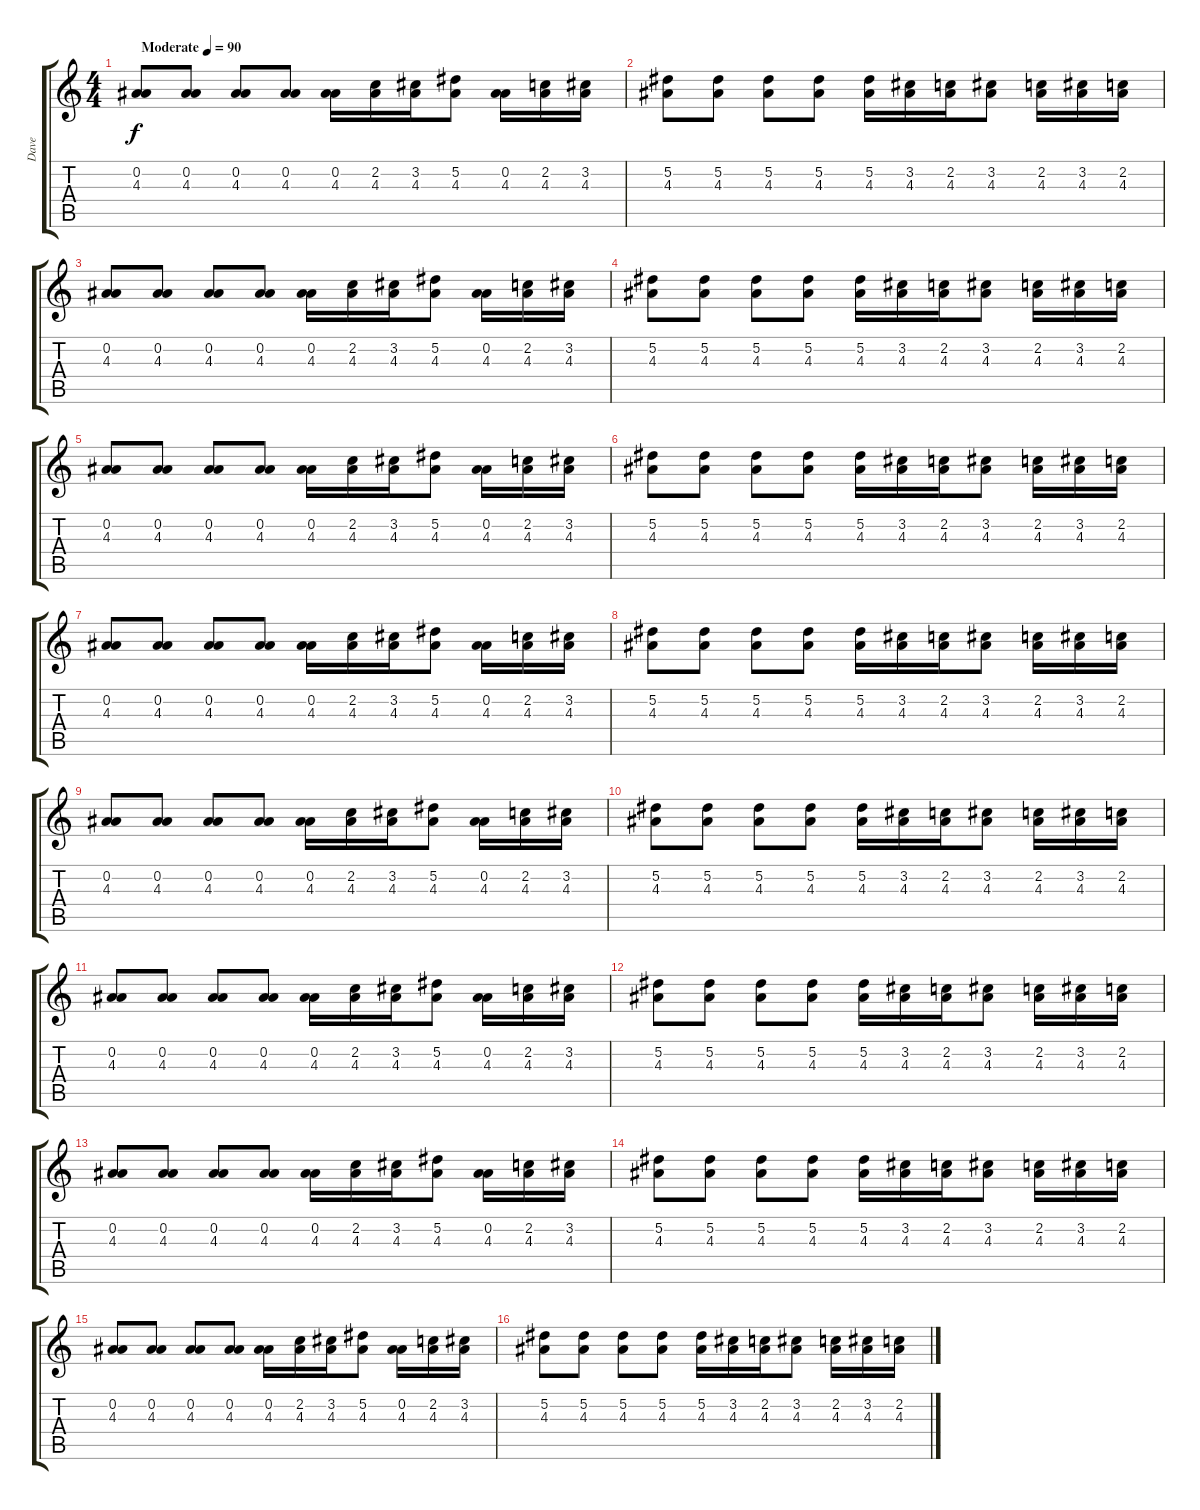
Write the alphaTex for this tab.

\track ("Dave" "Dave") {instrument overdrivenguitar}
\staff {score tabs}
\tuning (Eb4 Bb3 Gb3 Db3 Ab2 Eb2) {hide}
\ts (4 4)
\tempo (90 "Moderate")
\clef g2
\ks c
(0.2 4.3).8{dy f instrument overdrivenguitar} (0.2 4.3).8 (0.2 4.3).8 (0.2 4.3).8 (0.2 4.3).16 (2.2 4.3).16 (3.2 4.3).16 (5.2 4.3).8 (0.2 4.3).16 (2.2 4.3).16 (3.2 4.3).16 |
(5.2 4.3).8 (5.2 4.3).8 (5.2 4.3).8 (5.2 4.3).8 (5.2 4.3).16 (3.2 4.3).16 (2.2 4.3).16 (3.2 4.3).8 (2.2 4.3).16 (3.2 4.3).16 (2.2 4.3).16 |
(0.2 4.3).8 (0.2 4.3).8 (0.2 4.3).8 (0.2 4.3).8 (0.2 4.3).16 (2.2 4.3).16 (3.2 4.3).16 (5.2 4.3).8 (0.2 4.3).16 (2.2 4.3).16 (3.2 4.3).16 |
(5.2 4.3).8 (5.2 4.3).8 (5.2 4.3).8 (5.2 4.3).8 (5.2 4.3).16 (3.2 4.3).16 (2.2 4.3).16 (3.2 4.3).8 (2.2 4.3).16 (3.2 4.3).16 (2.2 4.3).16 |
(0.2 4.3).8 (0.2 4.3).8 (0.2 4.3).8 (0.2 4.3).8 (0.2 4.3).16 (2.2 4.3).16 (3.2 4.3).16 (5.2 4.3).8 (0.2 4.3).16 (2.2 4.3).16 (3.2 4.3).16 |
(5.2 4.3).8 (5.2 4.3).8 (5.2 4.3).8 (5.2 4.3).8 (5.2 4.3).16 (3.2 4.3).16 (2.2 4.3).16 (3.2 4.3).8 (2.2 4.3).16 (3.2 4.3).16 (2.2 4.3).16 |
(0.2 4.3).8 (0.2 4.3).8 (0.2 4.3).8 (0.2 4.3).8 (0.2 4.3).16 (2.2 4.3).16 (3.2 4.3).16 (5.2 4.3).8 (0.2 4.3).16 (2.2 4.3).16 (3.2 4.3).16 |
(5.2 4.3).8 (5.2 4.3).8 (5.2 4.3).8 (5.2 4.3).8 (5.2 4.3).16 (3.2 4.3).16 (2.2 4.3).16 (3.2 4.3).8 (2.2 4.3).16 (3.2 4.3).16 (2.2 4.3).16 |
(0.2 4.3).8 (0.2 4.3).8 (0.2 4.3).8 (0.2 4.3).8 (0.2 4.3).16 (2.2 4.3).16 (3.2 4.3).16 (5.2 4.3).8 (0.2 4.3).16 (2.2 4.3).16 (3.2 4.3).16 |
(5.2 4.3).8 (5.2 4.3).8 (5.2 4.3).8 (5.2 4.3).8 (5.2 4.3).16 (3.2 4.3).16 (2.2 4.3).16 (3.2 4.3).8 (2.2 4.3).16 (3.2 4.3).16 (2.2 4.3).16 |
(0.2 4.3).8 (0.2 4.3).8 (0.2 4.3).8 (0.2 4.3).8 (0.2 4.3).16 (2.2 4.3).16 (3.2 4.3).16 (5.2 4.3).8 (0.2 4.3).16 (2.2 4.3).16 (3.2 4.3).16 |
(5.2 4.3).8 (5.2 4.3).8 (5.2 4.3).8 (5.2 4.3).8 (5.2 4.3).16 (3.2 4.3).16 (2.2 4.3).16 (3.2 4.3).8 (2.2 4.3).16 (3.2 4.3).16 (2.2 4.3).16 |
(0.2 4.3).8 (0.2 4.3).8 (0.2 4.3).8 (0.2 4.3).8 (0.2 4.3).16 (2.2 4.3).16 (3.2 4.3).16 (5.2 4.3).8 (0.2 4.3).16 (2.2 4.3).16 (3.2 4.3).16 |
(5.2 4.3).8 (5.2 4.3).8 (5.2 4.3).8 (5.2 4.3).8 (5.2 4.3).16 (3.2 4.3).16 (2.2 4.3).16 (3.2 4.3).8 (2.2 4.3).16 (3.2 4.3).16 (2.2 4.3).16 |
(0.2 4.3).8 (0.2 4.3).8 (0.2 4.3).8 (0.2 4.3).8 (0.2 4.3).16 (2.2 4.3).16 (3.2 4.3).16 (5.2 4.3).8 (0.2 4.3).16 (2.2 4.3).16 (3.2 4.3).16 |
(5.2 4.3).8 (5.2 4.3).8 (5.2 4.3).8 (5.2 4.3).8 (5.2 4.3).16 (3.2 4.3).16 (2.2 4.3).16 (3.2 4.3).8 (2.2 4.3).16 (3.2 4.3).16 (2.2 4.3).16
